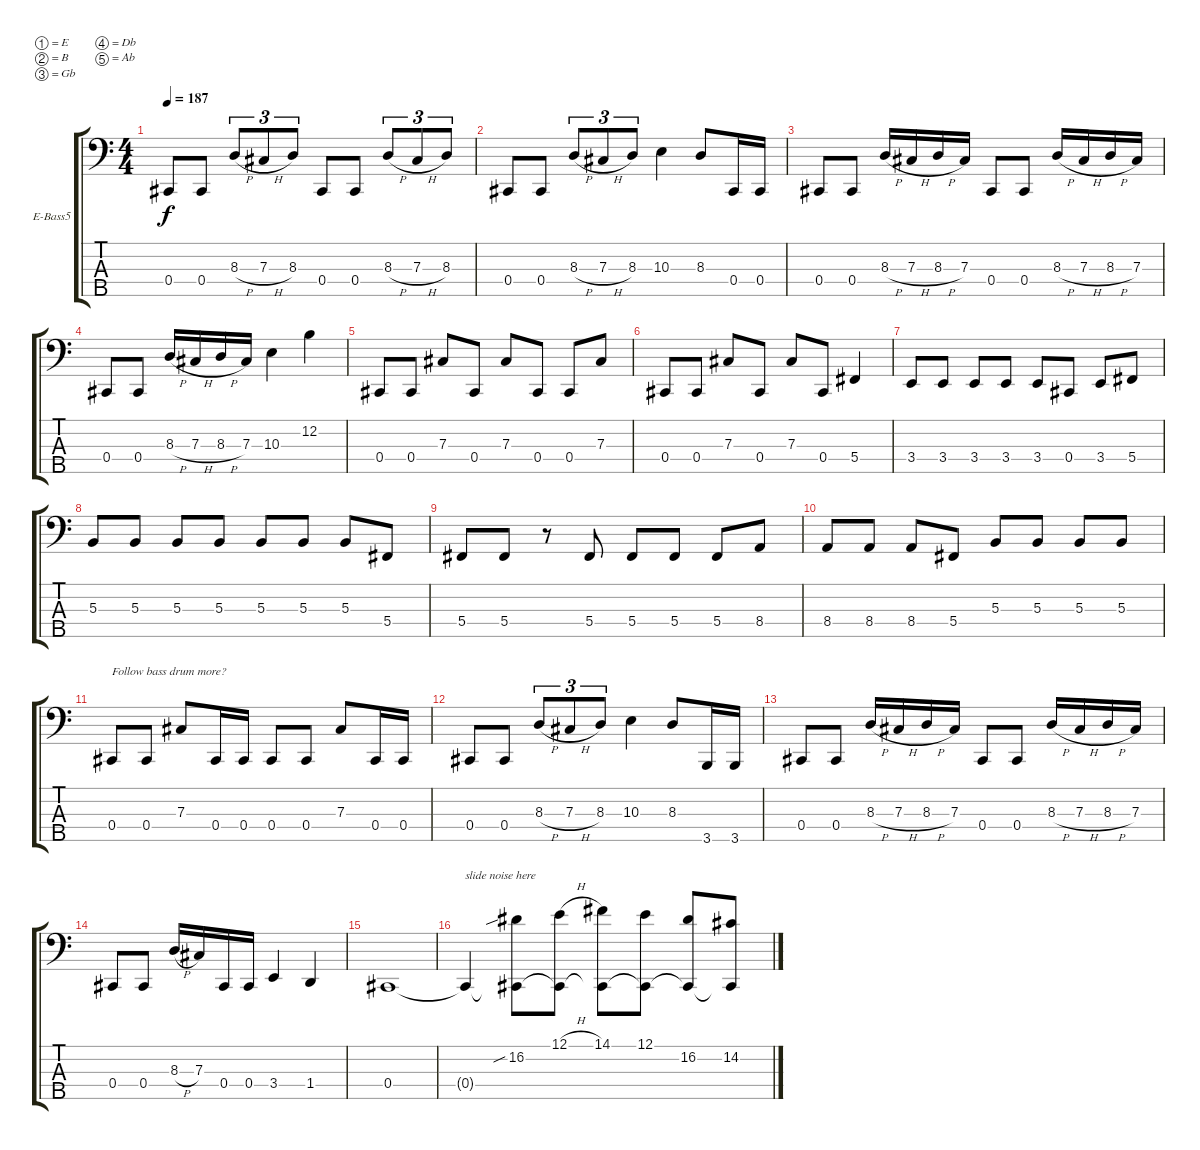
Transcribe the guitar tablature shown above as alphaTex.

\defaultSystemsLayout 4
\bracketExtendMode groupsimilarinstruments
\firstSystemTrackNameOrientation horizontal
\otherSystemsTrackNameOrientation horizontal
\track ("Bass" "E-Bass5") {instrument electricbassfinger}
\staff {score tabs}
\tuning (E2 B1 Gb1 Db1 Ab0)
\ts (4 4)
\tempo 187
\clef f4
\scale
0.333333
\ks c
0.4.8{dy f} 0.4.8 8.3{h}.8{tu (3 2)} 7.3{h}.8{tu (3 2)} 8.3.8{tu (3 2)} 0.4.8 0.4.8 8.3{h}.8{tu (3 2)} 7.3{h}.8{tu (3 2)} 8.3.8{tu (3 2)} |
\scale
0.333333 0.4.8 0.4.8 8.3{h}.8{tu (3 2)} 7.3{h}.8{tu (3 2)} 8.3.8{tu (3 2)} 10.3.4 8.3.8 0.4.16 0.4.16 |
\scale
0.333333 0.4.8 0.4.8 8.3{h}.16 7.3{h}.16 8.3{h}.16 7.3.16 0.4.8 0.4.8 8.3{h}.16 7.3{h}.16 8.3{h}.16 7.3.16 |
\scale
0.333333 0.4.8 0.4.8 8.3{h}.16 7.3{h}.16 8.3{h}.16 7.3.16 10.3.4 12.2.4 |
\scale
0.333333 0.4.8 0.4.8 7.3.8 0.4.8 7.3.8 0.4.8 0.4.8 7.3.8 |
\scale
0.333333 0.4.8 0.4.8 7.3.8 0.4.8 7.3.8 0.4.8 5.4.4 |
\scale
0.333333 3.4.8 3.4.8 3.4.8 3.4.8 3.4.8 0.4.8 3.4.8 5.4.8 |
\scale
0.333333 5.3.8 5.3.8 5.3.8 5.3.8 5.3.8 5.3.8 5.3.8 5.4.8 |
\scale
0.333333 5.4.8 5.4.8 r.8 5.4.8 5.4.8 5.4.8 5.4.8 8.4.8 |
\scale
0.333333 8.4.8 8.4.8 8.4.8 5.4.8 5.3.8 5.3.8 5.3.8 5.3.8 |
\scale
0.333333 0.4.8{txt "Follow bass drum more?"} 0.4.8 7.3.8 0.4.16 0.4.16 0.4.8 0.4.8 7.3.8 0.4.16 0.4.16 |
\scale
0.333333 0.4.8 0.4.8 8.3{h}.8{tu (3 2)} 7.3{h}.8{tu (3 2)} 8.3.8{tu (3 2)} 10.3.4 8.3.8 3.5.16 3.5.16 |
\scale
0.333333 0.4.8 0.4.8 8.3{h}.16 7.3{h}.16 8.3{h}.16 7.3.16 0.4.8 0.4.8 8.3{h}.16 7.3{h}.16 8.3{h}.16 7.3.16 |
\scale
0.333333 0.4.8 0.4.8 8.3{h}.16 7.3.16 0.4.16 0.4.16 3.4.4 1.4.4 |
\scale
0.333333 0.4.1 |
\scale
0.333333 0.4{t}.4{txt "slide noise here"} (16.2{sib} 0.4{t}).8 (12.1{h} 0.4{t}).8 (14.1 0.4{t}).8 (12.1 0.4{t}).8 (16.2 0.4{t}).8 (14.2 0.4{t}).8
